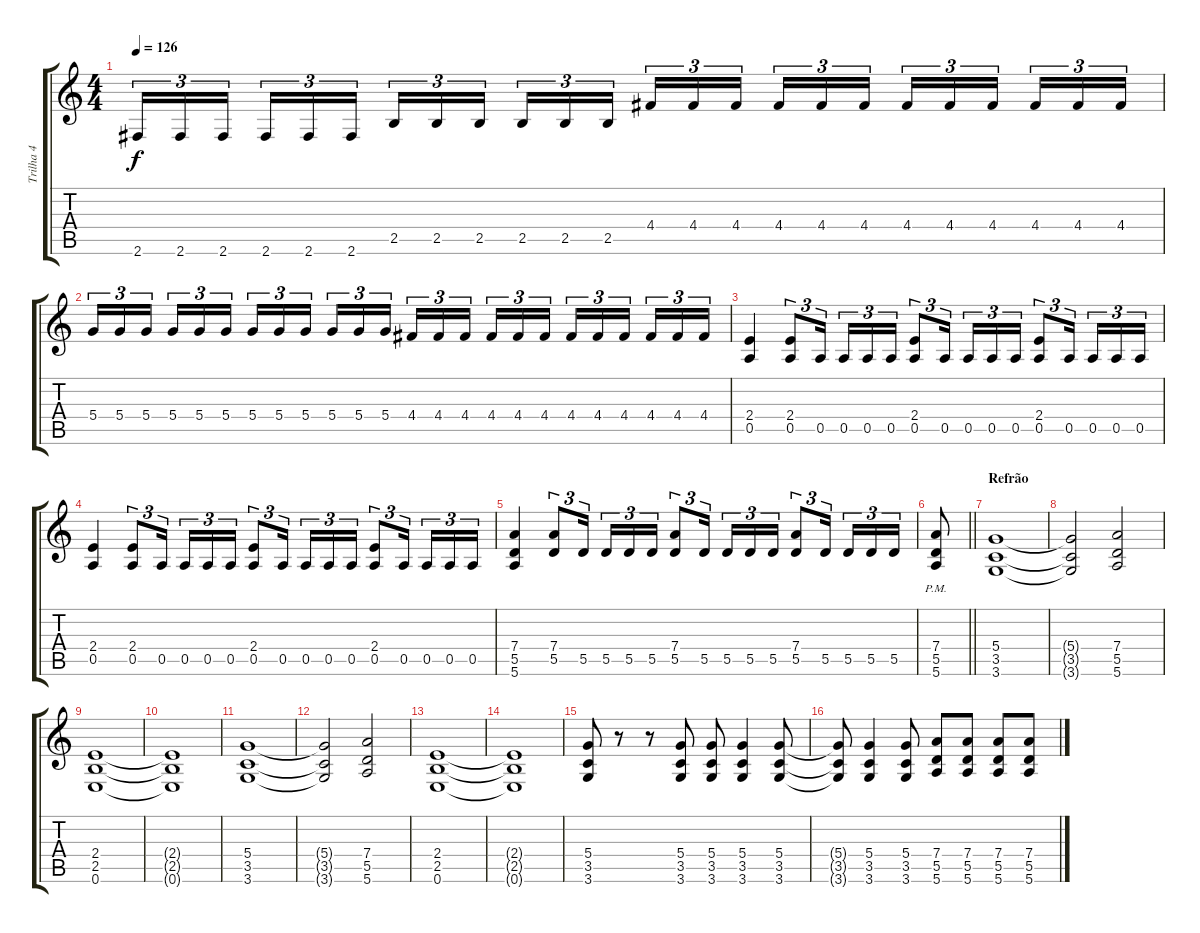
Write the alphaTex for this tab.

\track ("Trilha 4" "Trilha 4") {instrument distortionguitar}
\staff {score tabs}
\tuning (E4 B3 G3 D3 A2 E2) {hide}
\ts (4 4)
\tempo 126
\clef g2
\ks c
2.6.16{tu (3 2) dy f} 2.6.16{tu (3 2)} 2.6.16{tu (3 2) beam splitsecondary} 2.6.16{tu (3 2)} 2.6.16{tu (3 2)} 2.6.16{tu (3 2)} 2.5.16{tu (3 2)} 2.5.16{tu (3 2)} 2.5.16{tu (3 2) beam splitsecondary} 2.5.16{tu (3 2)} 2.5.16{tu (3 2)} 2.5.16{tu (3 2)} 4.4.16{tu (3 2)} 4.4.16{tu (3 2)} 4.4.16{tu (3 2) beam splitsecondary} 4.4.16{tu (3 2)} 4.4.16{tu (3 2)} 4.4.16{tu (3 2)} 4.4.16{tu (3 2)} 4.4.16{tu (3 2)} 4.4.16{tu (3 2) beam splitsecondary} 4.4.16{tu (3 2)} 4.4.16{tu (3 2)} 4.4.16{tu (3 2)} |
5.4.16{tu (3 2)} 5.4.16{tu (3 2)} 5.4.16{tu (3 2) beam splitsecondary} 5.4.16{tu (3 2)} 5.4.16{tu (3 2)} 5.4.16{tu (3 2)} 5.4.16{tu (3 2)} 5.4.16{tu (3 2)} 5.4.16{tu (3 2) beam splitsecondary} 5.4.16{tu (3 2)} 5.4.16{tu (3 2)} 5.4.16{tu (3 2)} 4.4.16{tu (3 2)} 4.4.16{tu (3 2)} 4.4.16{tu (3 2) beam splitsecondary} 4.4.16{tu (3 2)} 4.4.16{tu (3 2)} 4.4.16{tu (3 2)} 4.4.16{tu (3 2)} 4.4.16{tu (3 2)} 4.4.16{tu (3 2) beam splitsecondary} 4.4.16{tu (3 2)} 4.4.16{tu (3 2)} 4.4.16{tu (3 2)} |
(2.4 0.5).4 (2.4 0.5).8{tu (3 2)} 0.5.16{tu (3 2) beam splitsecondary} 0.5.16{tu (3 2)} 0.5.16{tu (3 2)} 0.5.16{tu (3 2)} (2.4 0.5).8{tu (3 2)} 0.5.16{tu (3 2) beam splitsecondary} 0.5.16{tu (3 2)} 0.5.16{tu (3 2)} 0.5.16{tu (3 2)} (2.4 0.5).8{tu (3 2)} 0.5.16{tu (3 2) beam splitsecondary} 0.5.16{tu (3 2)} 0.5.16{tu (3 2)} 0.5.16{tu (3 2)} |
(2.4 0.5).4 (2.4 0.5).8{tu (3 2)} 0.5.16{tu (3 2) beam splitsecondary} 0.5.16{tu (3 2)} 0.5.16{tu (3 2)} 0.5.16{tu (3 2)} (2.4 0.5).8{tu (3 2)} 0.5.16{tu (3 2) beam splitsecondary} 0.5.16{tu (3 2)} 0.5.16{tu (3 2)} 0.5.16{tu (3 2)} (2.4 0.5).8{tu (3 2)} 0.5.16{tu (3 2) beam splitsecondary} 0.5.16{tu (3 2)} 0.5.16{tu (3 2)} 0.5.16{tu (3 2)} |
(7.4 5.5 5.6).4 (7.4 5.5).8{tu (3 2)} 5.5.16{tu (3 2) beam splitsecondary} 5.5.16{tu (3 2)} 5.5.16{tu (3 2)} 5.5.16{tu (3 2)} (7.4 5.5).8{tu (3 2)} 5.5.16{tu (3 2) beam splitsecondary} 5.5.16{tu (3 2)} 5.5.16{tu (3 2)} 5.5.16{tu (3 2)} (7.4 5.5).8{tu (3 2)} 5.5.16{tu (3 2) beam splitsecondary} 5.5.16{tu (3 2)} 5.5.16{tu (3 2)} 5.5.16{tu (3 2)} |
\barLineRight lightlight
(7.4{pm} 5.5{pm} 5.6{pm}).8 |
\section ("" "Refrão")
(5.4 3.5 3.6).1 |
(5.4{t} 3.5{t} 3.6{t}).2 (7.4 5.5 5.6).2 |
(2.4 2.5 0.6).1 |
(2.4{t} 2.5{t} 0.6{t}).1 |
(5.4 3.5 3.6).1 |
(5.4{t} 3.5{t} 3.6{t}).2 (7.4 5.5 5.6).2 |
(2.4 2.5 0.6).1 |
(2.4{t} 2.5{t} 0.6{t}).1 |
(5.4 3.5 3.6).8 r.8 r.8 (5.4 3.5 3.6).8 (5.4 3.5 3.6).8 (5.4 3.5 3.6).4 (5.4 3.5 3.6).8 |
(5.4{t} 3.5{t} 3.6{t}).8 (5.4 3.5 3.6).4 (5.4 3.5 3.6).8 (7.4 5.5 5.6).8 (7.4 5.5 5.6).8 (7.4 5.5 5.6).8 (7.4 5.5 5.6).8
